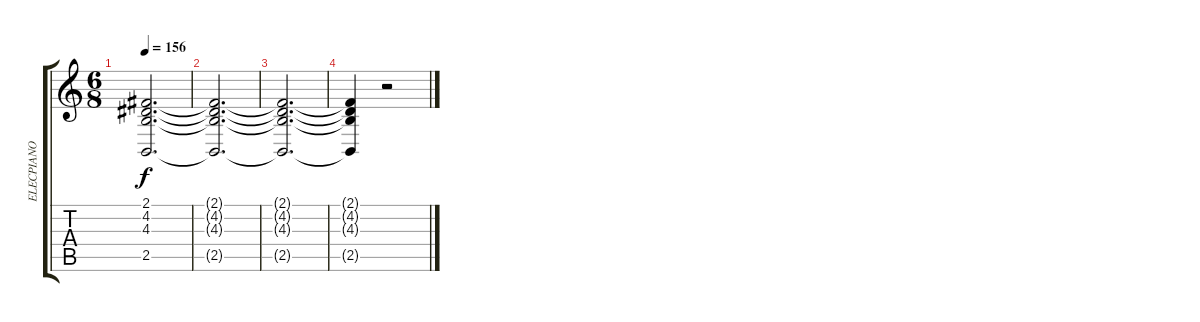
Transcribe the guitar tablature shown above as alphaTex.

\track ("ELECPIANO" "ELECPIANO") {instrument electricpiano2}
\staff {score tabs}
\tuning (E4 B3 G3 D3 A2 E2) {hide}
\ts (6 8)
\tempo 156
\clef g2
\ks c
(2.1{t} 4.2{t} 4.3{t} 2.5{t}).2{d dy f} |
(2.1{t} 4.2{t} 4.3{t} 2.5{t}).2{d} |
(2.1{t} 4.2{t} 4.3{t} 2.5{t}).2{d} |
(2.1{t} 4.2{t} 4.3{t} 2.5{t}).4 r.2
